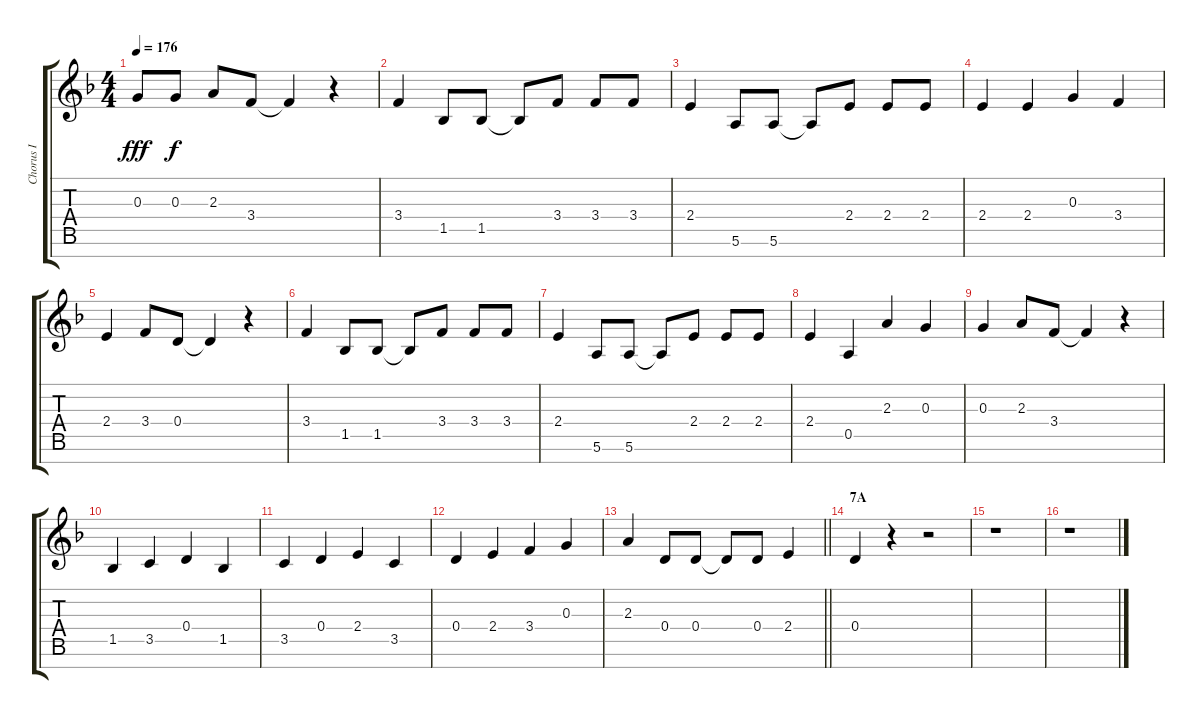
\track ("Chorus I" "Chorus I") {instrument voiceoohs}
\staff {score tabs}
\tuning (E5 B4 G4 D4 A3 E3 B2) {hide}
\ts (4 4)
\tempo 176
\clef g2
\ks f
0.3.8{dy fff} 0.3.8{dy f} 2.3.8 3.4.8 3.4{t}.4 r.4 |
3.4.4 1.5.8 1.5.8 1.5{t}.8 3.4.8 3.4.8 3.4.8 |
2.4.4 5.6.8 5.6.8 5.6{t}.8 2.4.8 2.4.8 2.4.8 |
2.4.4 2.4.4 0.3.4 3.4.4 |
2.4.4 3.4.8 0.4.8 0.4{t}.4 r.4 |
3.4.4 1.5.8 1.5.8 1.5{t}.8 3.4.8 3.4.8 3.4.8 |
2.4.4 5.6.8 5.6.8 5.6{t}.8 2.4.8 2.4.8 2.4.8 |
2.4.4 0.5.4 2.3.4 0.3.4 |
0.3.4 2.3.8 3.4.8 3.4{t}.4 r.4 |
1.5.4 3.5.4 0.4.4 1.5.4 |
3.5.4 0.4.4 2.4.4 3.5.4 |
0.4.4 2.4.4 3.4.4 0.3.4 |
\barLineRight lightlight
2.3.4 0.4.8 0.4.8 0.4{t}.8 0.4.8 2.4.4 |
\section ("" "7A")
0.4.4 r.4 r.2 |
r.1 |
r.1
